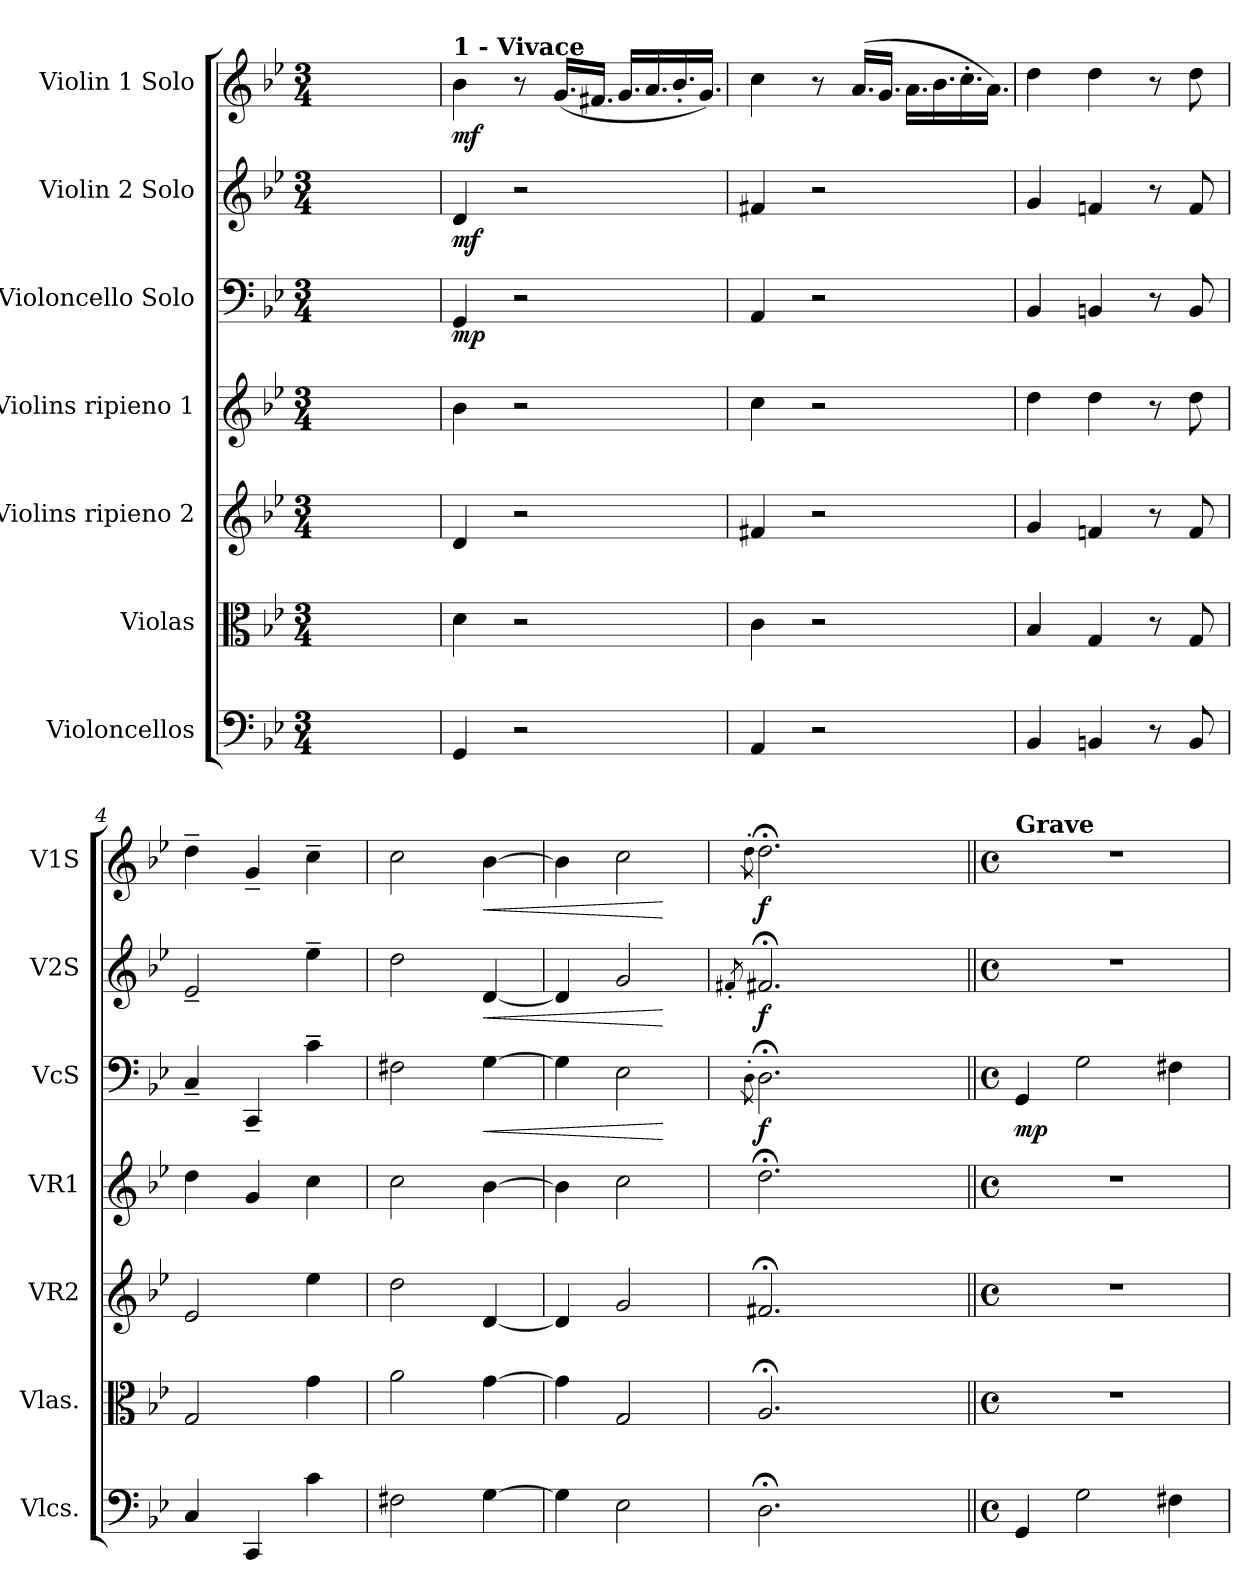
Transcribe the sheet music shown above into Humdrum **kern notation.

**kern	**kern	**kern	**kern	**kern	**dynam	**kern	**dynam	**kern	**dynam
*part7	*part6	*part5	*part4	*part3	*part3	*part2	*part2	*part1	*part1
*staff7	*staff6	*staff5	*staff4	*staff3	*staff3	*staff2	*staff2	*staff1	*staff1
*I"Violoncellos	*I"Violas	*I"Violins ripieno 2	*I"Violins ripieno 1	*I"Violoncello Solo	*	*I"Violin 2 Solo	*	*I"Violin 1 Solo	*
*I'Vlcs.	*I'Vlas.	*I'VR2	*I'VR1	*I'VcS	*	*I'V2S	*	*I'V1S	*
*clefF4	*clefC3	*clefG2	*clefG2	*clefF4	*	*clefG2	*	*clefG2	*
*k[b-e-]	*k[b-e-]	*k[b-e-]	*k[b-e-]	*k[b-e-]	*	*k[b-e-]	*	*k[b-e-]	*
*M3/4	*M3/4	*M3/4	*M3/4	*M3/4	*	*M3/4	*	*M3/4	*
=	=	=	=	=	=	=	=	=	=
2.ryy	2.ryy	2.ryy	2.ryy	2.ryy	.	2.ryy	.	2.ryy	.
=1	=1	=1	=1	=1	=1	=1	=1	=1	=1
*	*	*	*	*	*	*	*	*MM120	*
!	!	!	!	!	!	!	!	!LO:TX:a:B:t=1 - Vivace	!
!	!	!	!	!	!LO:DY:b	!	!LO:DY:b	!	!LO:DY:b
4GG/	4d\	4d/	4b-\	4GG/	mp	4d/	mf	4b-\	mf
2r	2r	2r	2r	2r	.	2r	.	8r	.
*	*	*	*	*	*	*	*	*Xtuplet	*
.	.	.	.	.	.	.	.	(24.g/LL	.
.	.	.	.	.	.	.	.	24.f#X/JJ	.
.	.	.	.	.	.	.	.	24.g/LL	.
.	.	.	.	.	.	.	.	24.a/	.
.	.	.	.	.	.	.	.	24.b-'/	.
.	.	.	.	.	.	.	.	24.g/JJ)	.
=2	=2	=2	=2	=2	=2	=2	=2	=2	=2
4AA/	4c\	4f#X/	4cc\	4AA/	.	4f#X/	.	4cc\	.
2r	2r	2r	2r	2r	.	2r	.	8r	.
.	.	.	.	.	.	.	.	(24.a/LL	.
.	.	.	.	.	.	.	.	24.g/JJ	.
.	.	.	.	.	.	.	.	24.a\LL	.
.	.	.	.	.	.	.	.	24.b-\	.
.	.	.	.	.	.	.	.	24.cc'\	.
.	.	.	.	.	.	.	.	24.a\JJ)	.
=3	=3	=3	=3	=3	=3	=3	=3	=3	=3
4BB-/	4B-/	4g/	4dd\	4BB-/	.	4g/	.	4dd\	.
4BBn/	4G/	4fn/	4dd\	4BBn/	.	4fn/	.	4dd\	.
8r	8r	8r	8r	8r	.	8r	.	8r	.
8BB/	8G/	8f/	8dd\	8BB/	.	8f/	.	8dd\	.
=4	=4	=4	=4	=4	=4	=4	=4	=4	=4
4C/	2G/	2e-/	4dd\	4C~/	.	2e-~/	.	4dd~\	.
4CC/	.	.	4g/	4CC~/	.	.	.	4g~/	.
4c\	4g\	4ee-\	4cc\	4c~\	.	4ee-~\	.	4cc~\	.
=5	=5	=5	=5	=5	=5	=5	=5	=5	=5
2F#X\	2a\	2dd\	2cc\	2F#X\	.	2dd\	.	2cc\	.
!	!	!	!	!	!LO:HP:b	!	!LO:HP:b	!	!LO:HP:b
[4G\	[4g\	[4d/	[4b-\	[4G\	<	[4d/	<	[4b-\	<
=6	=6	=6	=6	=6	=6	=6	=6	=6	=6
4G\]	4g\]	4d/]	4b-\]	4G\]	.	4d/]	.	4b-\]	.
2E-\	2G/	2g/	2cc\	2E-\	.	2g/	.	2cc\	.
.	.	.	.	.	[	.	[	.	[
=7	=7	=7	=7	=7	=7	=7	=7	=7	=7
.	.	.	.	8qD'\	.	8qf#X'/	.	8qdd'\	.
!	!	!	!	!	!LO:DY:b	!	!LO:DY:b	!	!LO:DY:b
2.D;\	2.A;/	2.f#X;</	2.dd;<\	2.D;\	f	2.f#;</	f	2.dd;<\	f
2ryy	2ryy	2ryy	2ryy	2ryy	.	2ryy	.	2ryy	.
!!LO:LB:g=z
=8||	=8||	=8||	=8||	=8||	=8||	=8||	=8||	=8||	=8||
*M4/4	*M4/4	*M4/4	*M4/4	*M4/4	*	*M4/4	*	*M4/4	*
*met(c)	*met(c)	*met(c)	*met(c)	*met(c)	*	*met(c)	*	*met(c)	*
*	*	*	*	*	*	*	*	*MM80	*
!	!	!	!	!	!	!	!	!LO:TX:a:B:t=Grave	!
!	!	!	!	!	!LO:DY:b	!	!	!	!
4GG/	1r	1r	1r	4GG/	mp	1r	.	1r	.
2G\	.	.	.	2G\	.	.	.	.	.
4F#X\	.	.	.	4F#X\	.	.	.	.	.
=	=	=	=	=	=	=	=	=	=
*-	*-	*-	*-	*-	*-	*-	*-	*-	*-
